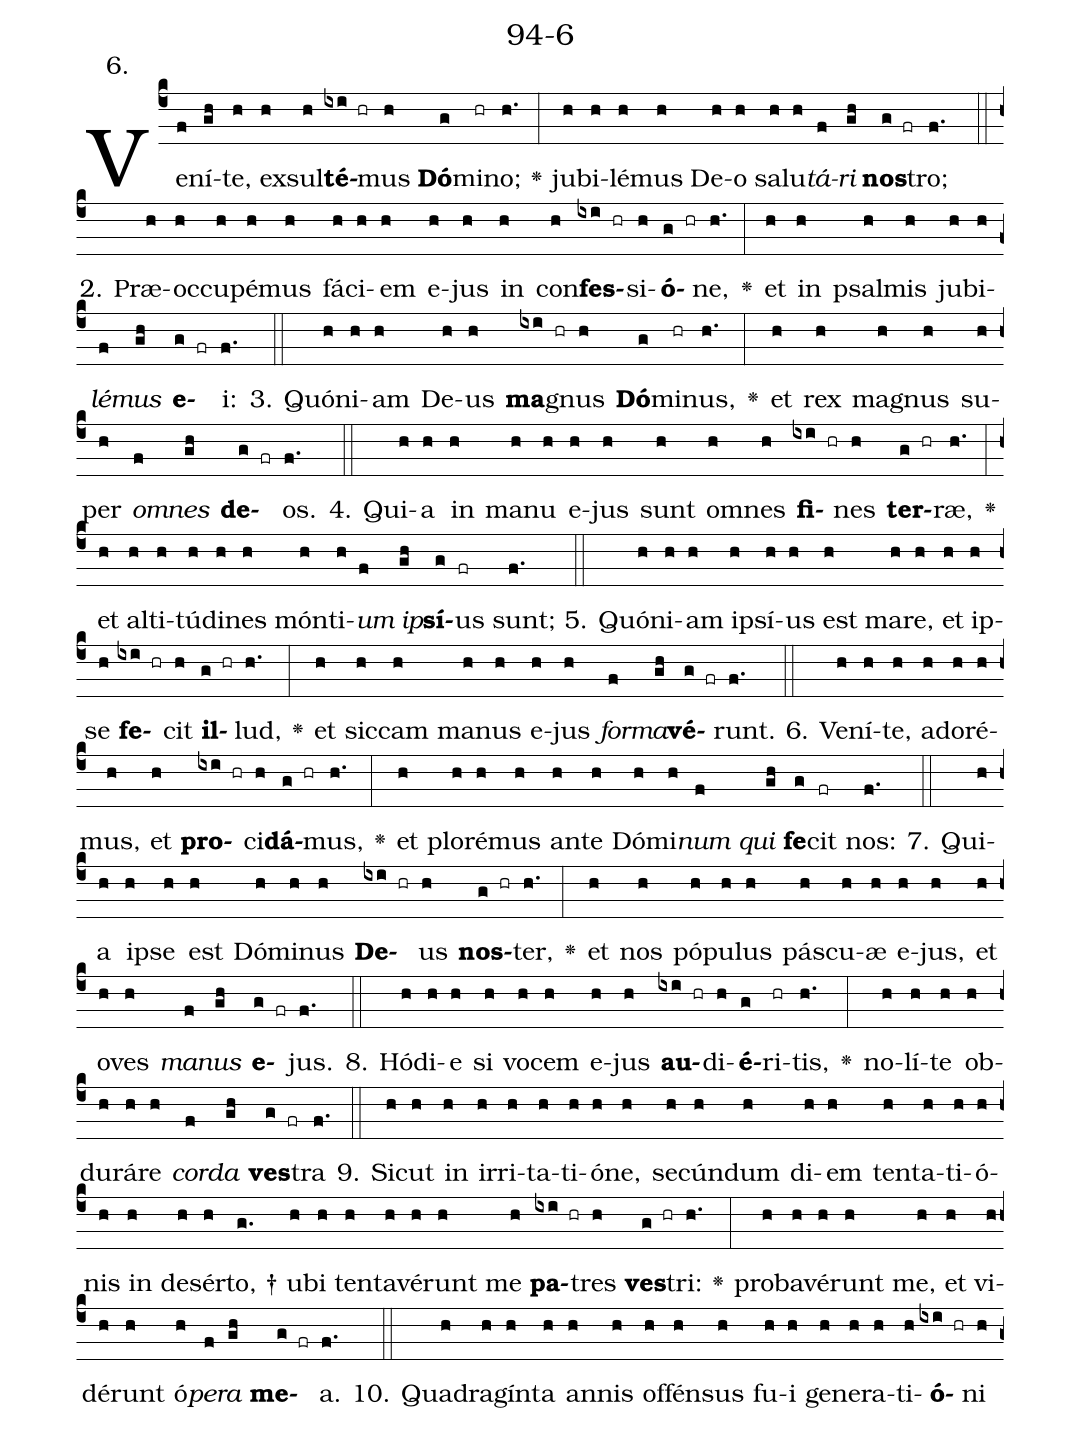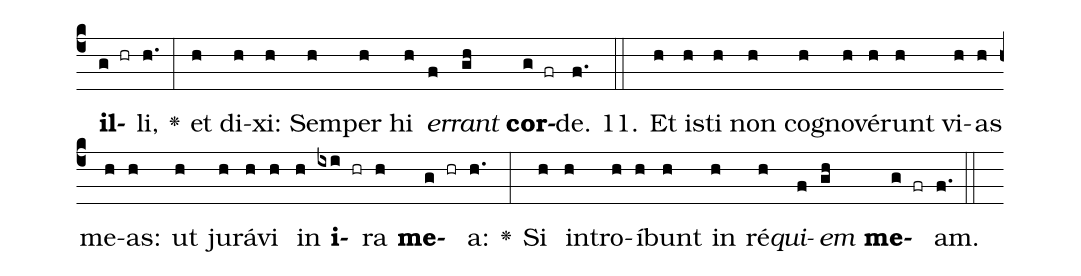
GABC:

name: 94-6;
annotation: 6.;
%%
(c4)Ve(f)ní(gh)te,(h) ex(h)sul(h)<b>té</b>(ixi hr)mus(h) <b>Dó</b>(g)mi(hr)no;(h.) <v>\greheightstar</v>(:) ju(h)bi(h)lé(h)mus(h) De(h)o(h) sa(h)lu(h)<i>tá</i>(f)<i>ri</i>(gh) <b>nos</b>(g fr)tro;(f.) (::)
2. Præ(h)oc(h)cu(h)pé(h)mus(h) fá(h)ci(h)em(h) e(h)jus(h) in(h) con(h)<b>fes</b>(ixi hr)si(h)<b>ó</b>(g hr)ne,(h.) <v>\greheightstar</v>(:) et(h) in(h) psal(h)mis(h) ju(h)bi(h)<i>lé</i>(f)<i>mus</i>(gh) <b>e</b>(g fr)i:(f.) (::)
3. Quón(h)i(h)am(h) De(h)us(h) <b>ma</b>(ixi hr)gnus(h) <b>Dó</b>(g)mi(hr)nus,(h.) <v>\greheightstar</v>(:) et(h) rex(h) ma(h)gnus(h) su(h)per(h) <i>om</i>(f)<i>nes</i>(gh) <b>de</b>(g fr)os.(f.) (::)
4. Qui(h)a(h) in(h) ma(h)nu(h) e(h)jus(h) sunt(h) om(h)nes(h) <b>fi</b>(ixi hr)nes(h) <b>ter</b>(g hr)ræ,(h.) <v>\greheightstar</v>(:) et(h) al(h)ti(h)tú(h)di(h)nes(h) món(h)ti(h)<i>um</i>(f) <i>ip</i>(gh)<b>sí</b>(g)us(fr) sunt;(f.) (::)
5. Quón(h)i(h)am(h) ip(h)sí(h)us(h) est(h) ma(h)re,(h) et(h) ip(h)se(h) <b>fe</b>(ixi hr)cit(h) <b>il</b>(g hr)lud,(h.) <v>\greheightstar</v>(:) et(h) sic(h)cam(h) ma(h)nus(h) e(h)jus(h) <i>for</i>(f)<i>ma</i>(gh)<b>vé</b>(g fr)runt.(f.) (::)
6. Ve(h)ní(h)te,(h) ad(h)o(h)ré(h)mus,(h) et(h) <b>pro</b>(ixi hr)ci(h)<b>dá</b>(g hr)mus,(h.) <v>\greheightstar</v>(:) et(h) plo(h)ré(h)mus(h) an(h)te(h) Dó(h)mi(h)<i>num</i>(f) <i>qui</i>(gh) <b>fe</b>(g)cit(fr) nos:(f.) (::)
7. Qui(h)a(h) ip(h)se(h) est(h) Dó(h)mi(h)nus(h) <b>De</b>(ixi hr)us(h) <b>nos</b>(g hr)ter,(h.) <v>\greheightstar</v>(:) et(h) nos(h) pó(h)pu(h)lus(h) pás(h)cu(h)æ(h) e(h)jus,(h) et(h) o(h)ves(h) <i>ma</i>(f)<i>nus</i>(gh) <b>e</b>(g fr)jus.(f.) (::)
8. Hó(h)di(h)e(h) si(h) vo(h)cem(h) e(h)jus(h) <b>au</b>(ixi hr)di(h)<b>é</b>(g)ri(hr)tis,(h.) <v>\greheightstar</v>(:) no(h)lí(h)te(h) ob(h)du(h)rá(h)re(h) <i>cor</i>(f)<i>da</i>(gh) <b>ves</b>(g fr)tra(f.) (::)
9. Sic(h)ut(h) in(h) ir(h)ri(h)ta(h)ti(h)ó(h)ne,(h) se(h)cún(h)dum(h) di(h)em(h) ten(h)ta(h)ti(h)ó(h)nis(h) in(h) de(h)sér(h)to, †(g.) u(h)bi(h) ten(h)ta(h)vé(h)runt(h) me(h) <b>pa</b>(ixi hr)tres(h) <b>ves</b>(g hr)tri:(h.) <v>\greheightstar</v>(:) pro(h)ba(h)vé(h)runt(h) me,(h) et(h) vi(h)dé(h)runt(h) ó(h)<i>pe</i>(f)<i>ra</i>(gh) <b>me</b>(g fr)a.(f.) (::)
10. Qua(h)dra(h)gín(h)ta(h) an(h)nis(h) of(h)fén(h)sus(h) fu(h)i(h) ge(h)ne(h)ra(h)ti(h)<b>ó</b>(ixi hr)ni(h) <b>il</b>(g hr)li,(h.) <v>\greheightstar</v>(:) et(h) di(h)xi:(h) Sem(h)per(h) hi(h) <i>er</i>(f)<i>rant</i>(gh) <b>cor</b>(g fr)de.(f.) (::)
11. Et(h) is(h)ti(h) non(h) co(h)gno(h)vé(h)runt(h) vi(h)as(h) me(h)as:(h) ut(h) ju(h)rá(h)vi(h) in(h) <b>i</b>(ixi hr)ra(h) <b>me</b>(g hr)a:(h.) <v>\greheightstar</v>(:) Si(h) in(h)tro(h)í(h)bunt(h) in(h) ré(h)<i>qui</i>(f)<i>em</i>(gh) <b>me</b>(g fr)am.(f.) (::)
